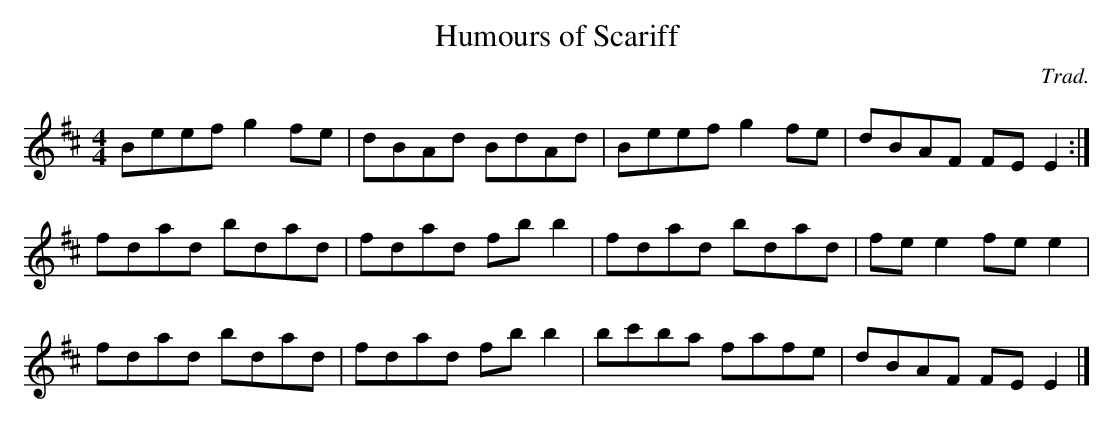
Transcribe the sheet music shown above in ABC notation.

X:1
T:Humours of Scariff
C:Trad.
M:4/4
L:1/8
K:D
Beef g2fe|dBAd BdAd|Beef g2fe|dBAF FEE2:|
fdad bdad|fdad fbb2|fdad bdad|fee2 fee2|
fdad bdad|fdad fbb2|bc'ba fafe|dBAF FEE2|]
